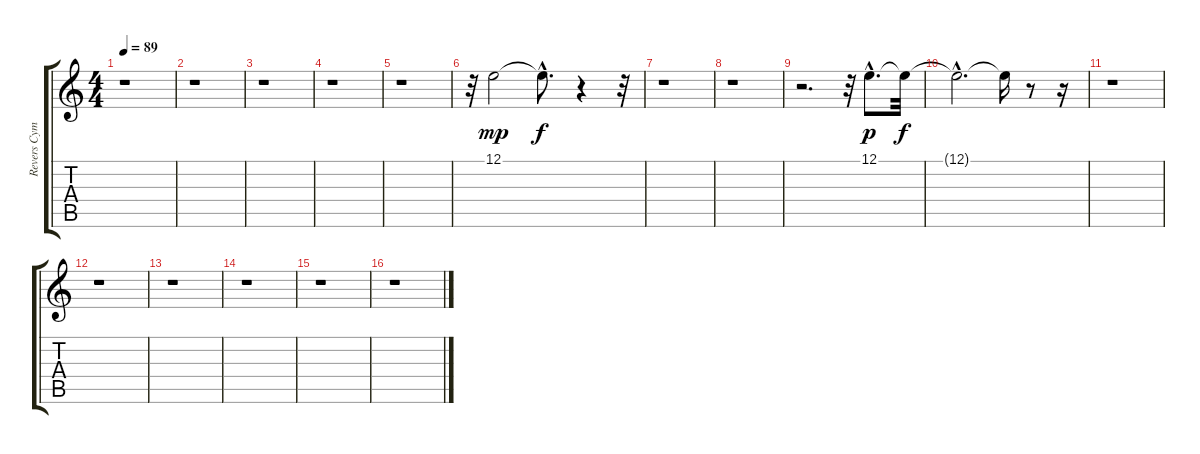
\track ("Revers Cymbal" "Revers Cym") {instrument reversecymbal}
\staff {score tabs}
\tuning (E4 B3 G3 D3 A2 E2) {hide}
\ts (4 4)
\tempo 89
\clef g2
\ks c
r.1{dy mp} |
r.1 |
r.1 |
r.1 |
r.1 |
r.32 12.1.2 12.1{hac t}.8{d dy f} r.4 r.32 |
r.1 |
r.1 |
r.2{d} r.32 12.1{hac}.8{d dy p} 12.1{t}.32{dy f} |
12.1{hac t}.2{d} 12.1{t}.16 r.8 r.16 |
r.1 |
r.1 |
r.1 |
r.1 |
r.1 |
r.1
